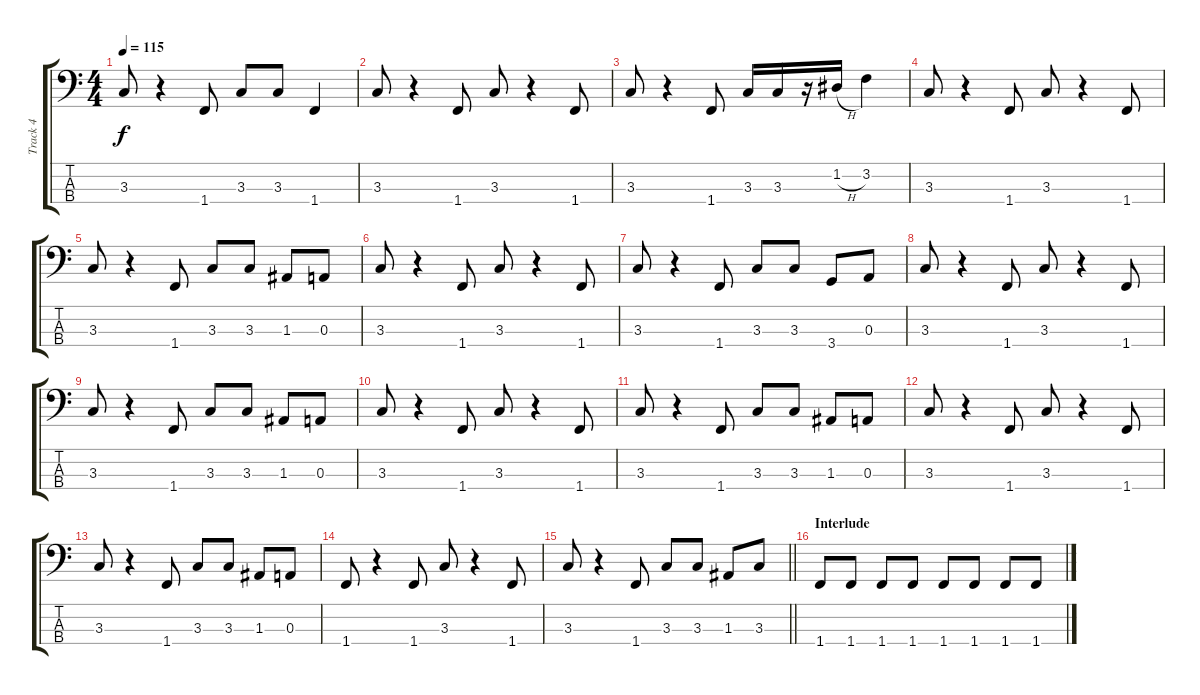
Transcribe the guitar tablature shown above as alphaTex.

\track ("Track 4" "Track 4") {instrument slapbass1}
\staff {score tabs}
\tuning (G2 D2 A1 E1) {hide}
\ts (4 4)
\tempo 115
\clef f4
\ks c
3.3.8{dy f} r.4 1.4.8 3.3.8 3.3.8 1.4.4 |
3.3.8 r.4 1.4.8 3.3.8 r.4 1.4.8 |
3.3.8 r.4 1.4.8 3.3.16 3.3.16 r.16 1.2{h}.16 3.2.4 |
3.3.8 r.4 1.4.8 3.3.8 r.4 1.4.8 |
3.3.8 r.4 1.4.8 3.3.8 3.3.8 1.3.8 0.3.8 |
3.3.8 r.4 1.4.8 3.3.8 r.4 1.4.8 |
3.3.8 r.4 1.4.8 3.3.8 3.3.8 3.4.8 0.3.8 |
3.3.8 r.4 1.4.8 3.3.8 r.4 1.4.8 |
3.3.8 r.4 1.4.8 3.3.8 3.3.8 1.3.8 0.3.8 |
3.3.8 r.4 1.4.8 3.3.8 r.4 1.4.8 |
3.3.8 r.4 1.4.8 3.3.8 3.3.8 1.3.8 0.3.8 |
3.3.8 r.4 1.4.8 3.3.8 r.4 1.4.8 |
3.3.8 r.4 1.4.8 3.3.8 3.3.8 1.3.8 0.3.8 |
1.4.8 r.4 1.4.8 3.3.8 r.4 1.4.8 |
\barLineRight lightlight
3.3.8 r.4 1.4.8 3.3.8 3.3.8 1.3.8 3.3.8 |
\section ("" "Interlude")
1.4.8 1.4.8 1.4.8 1.4.8 1.4.8 1.4.8 1.4.8 1.4.8
